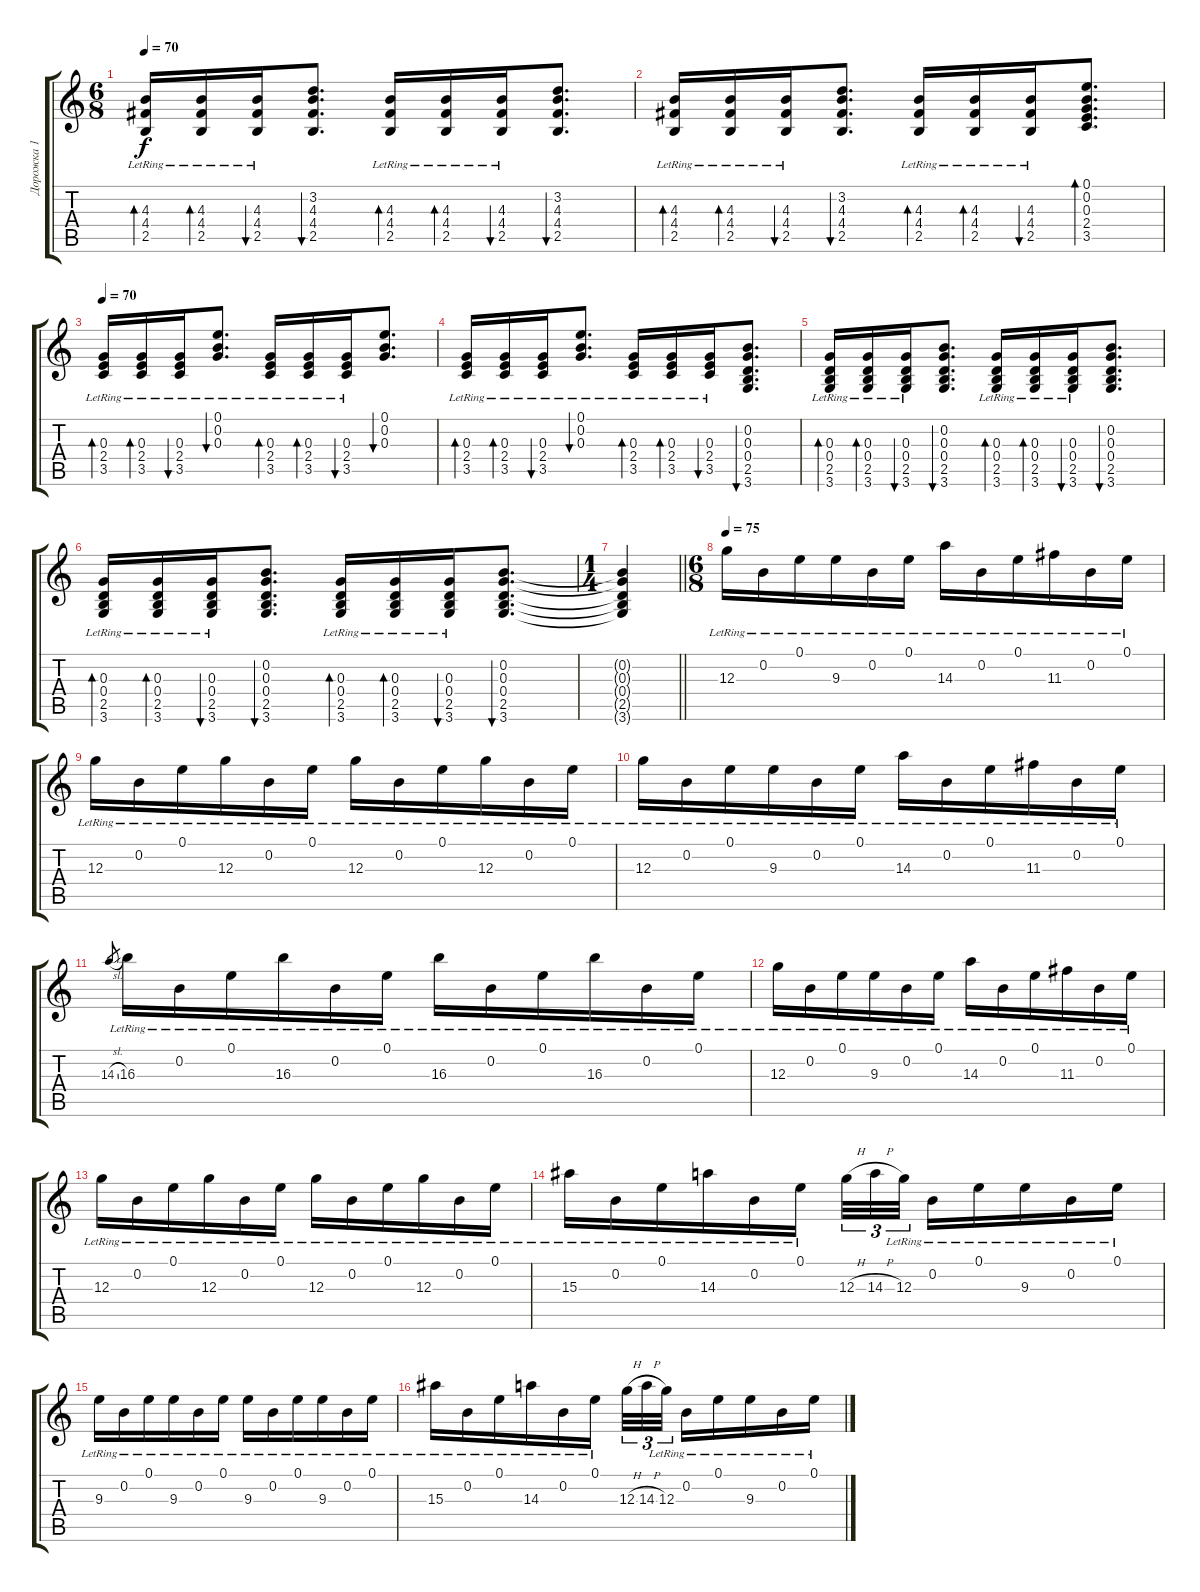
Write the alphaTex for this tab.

\track ("Дорожка 1" "Дорожка 1") {instrument acousticguitarnylon}
\staff {score tabs}
\tuning (E4 B3 G3 D3 A2 E2) {hide}
\ts (6 8)
\tempo 70
\clef g2
\ks c
(4.3{lr} 4.4{lr} 2.5{lr}).16{bd 60 dy f} (4.3{lr} 4.4{lr} 2.5{lr}).16{bd 60} (4.3{lr} 4.4{lr} 2.5{lr}).16{bu 60} (3.2 4.3 4.4 2.5).8{d bu 60} (4.3{lr} 4.4{lr} 2.5{lr}).16{bd 60} (4.3{lr} 4.4{lr} 2.5{lr}).16{bd 60} (4.3{lr} 4.4{lr} 2.5{lr}).16{bu 60} (3.2 4.3 4.4 2.5).8{d bu 60} |
(4.3{lr} 4.4{lr} 2.5{lr}).16{bd 60} (4.3{lr} 4.4{lr} 2.5{lr}).16{bd 60} (4.3{lr} 4.4{lr} 2.5{lr}).16{bu 60} (3.2 4.3 4.4 2.5).8{d bu 60} (4.3{lr} 4.4{lr} 2.5{lr}).16{bd 60} (4.3{lr} 4.4{lr} 2.5{lr}).16{bd 60} (4.3{lr} 4.4{lr} 2.5{lr}).16{bu 60} (0.1 0.2 0.3 2.4 3.5).8{d bd 60} |
\tempo 70
(0.3{lr} 2.4{lr} 3.5{lr}).16{bd 60} (0.3{lr} 2.4{lr} 3.5{lr}).16{bd 60} (0.3{lr} 2.4{lr} 3.5{lr}).16{bu 60} (0.1{lr} 0.2{lr} 0.3{lr}).8{d bu 60} (0.3{lr} 2.4{lr} 3.5{lr}).16{bd 60} (0.3{lr} 2.4{lr} 3.5{lr}).16{bd 60} (0.3{lr} 2.4{lr} 3.5{lr}).16{bu 60} (0.1 0.2 0.3).8{d bu 60} |
(0.3{lr} 2.4{lr} 3.5{lr}).16{bd 60} (0.3{lr} 2.4{lr} 3.5{lr}).16{bd 60} (0.3{lr} 2.4{lr} 3.5{lr}).16{bu 60} (0.1{lr} 0.2{lr} 0.3{lr}).8{d bu 60} (0.3{lr} 2.4{lr} 3.5{lr}).16{bd 60} (0.3{lr} 2.4{lr} 3.5{lr}).16{bd 60} (0.3{lr} 2.4{lr} 3.5{lr}).16{bu 60} (0.2 0.3 0.4 2.5 3.6).8{d bu 60} |
(0.3{lr} 0.4{lr} 2.5{lr} 3.6).16{bd 60} (0.3{lr} 0.4{lr} 2.5{lr} 3.6).16{bd 60} (0.3{lr} 0.4{lr} 2.5{lr} 3.6).16{bu 60} (0.2 0.3 0.4 2.5 3.6).8{d bu 60} (0.3{lr} 0.4{lr} 2.5{lr} 3.6).16{bd 60} (0.3{lr} 0.4{lr} 2.5{lr} 3.6).16{bd 60} (0.3{lr} 0.4{lr} 2.5{lr} 3.6).16{bu 60} (0.2 0.3 0.4 2.5 3.6).8{d bu 60} |
(0.3{lr} 0.4{lr} 2.5{lr} 3.6).16{bd 60} (0.3{lr} 0.4{lr} 2.5{lr} 3.6).16{bd 60} (0.3{lr} 0.4{lr} 2.5{lr} 3.6).16{bu 60} (0.2 0.3 0.4 2.5 3.6).8{d bu 60} (0.3{lr} 0.4{lr} 2.5{lr} 3.6).16{bd 60} (0.3{lr} 0.4{lr} 2.5{lr} 3.6).16{bd 60} (0.3{lr} 0.4{lr} 2.5{lr} 3.6).16{bu 60} (0.2 0.3 0.4 2.5 3.6).8{d bu 60} |
\ts (1 4)
\barLineRight lightlight
(0.2{t} 0.3{t} 0.4{t} 2.5{t} 3.6{t}).4 |
\ts (6 8)
\section ("" "")
\tempo 75
12.3{lr}.16 0.2{lr}.16 0.1{lr}.16 9.3{lr}.16 0.2{lr}.16 0.1{lr}.16 14.3{lr}.16 0.2{lr}.16 0.1{lr}.16 11.3{lr}.16 0.2{lr}.16 0.1{lr}.16 |
12.3{lr}.16 0.2{lr}.16 0.1{lr}.16 12.3{lr}.16 0.2{lr}.16 0.1{lr}.16 12.3{lr}.16 0.2{lr}.16 0.1{lr}.16 12.3{lr}.16 0.2{lr}.16 0.1{lr}.16 |
12.3{lr}.16 0.2{lr}.16 0.1{lr}.16 9.3{lr}.16 0.2{lr}.16 0.1{lr}.16 14.3{lr}.16 0.2{lr}.16 0.1{lr}.16 11.3{lr}.16 0.2{lr}.16 0.1{lr}.16 |
14.3{sl}.8{gr} 16.3{lr}.16 0.2{lr}.16 0.1{lr}.16 16.3{lr}.16 0.2{lr}.16 0.1{lr}.16 16.3{lr}.16 0.2{lr}.16 0.1{lr}.16 16.3{lr}.16 0.2{lr}.16 0.1{lr}.16 |
12.3{lr}.16 0.2{lr}.16 0.1{lr}.16 9.3{lr}.16 0.2{lr}.16 0.1{lr}.16 14.3{lr}.16 0.2{lr}.16 0.1{lr}.16 11.3{lr}.16 0.2{lr}.16 0.1{lr}.16 |
12.3{lr}.16 0.2{lr}.16 0.1{lr}.16 12.3{lr}.16 0.2{lr}.16 0.1{lr}.16 12.3{lr}.16 0.2{lr}.16 0.1{lr}.16 12.3{lr}.16 0.2{lr}.16 0.1{lr}.16 |
15.3{lr}.16 0.2{lr}.16 0.1{lr}.16 14.3{lr}.16 0.2{lr}.16 0.1{lr}.16 12.3{h}.32{tu (3 2)} 14.3{h}.32{tu (3 2)} 12.3{lr}.32{tu (3 2) beam splitsecondary} 0.2{lr}.16 0.1{lr}.16 9.3{lr}.16 0.2{lr}.16 0.1{lr}.16 |
9.3{lr}.16 0.2{lr}.16 0.1{lr}.16 9.3{lr}.16 0.2{lr}.16 0.1{lr}.16 9.3{lr}.16 0.2{lr}.16 0.1{lr}.16 9.3{lr}.16 0.2{lr}.16 0.1{lr}.16 |
15.3{lr}.16 0.2{lr}.16 0.1{lr}.16 14.3{lr}.16 0.2{lr}.16 0.1{lr}.16 12.3{h}.32{tu (3 2)} 14.3{h}.32{tu (3 2)} 12.3{lr}.32{tu (3 2) beam splitsecondary} 0.2{lr}.16 0.1{lr}.16 9.3{lr}.16 0.2{lr}.16 0.1{lr}.16
